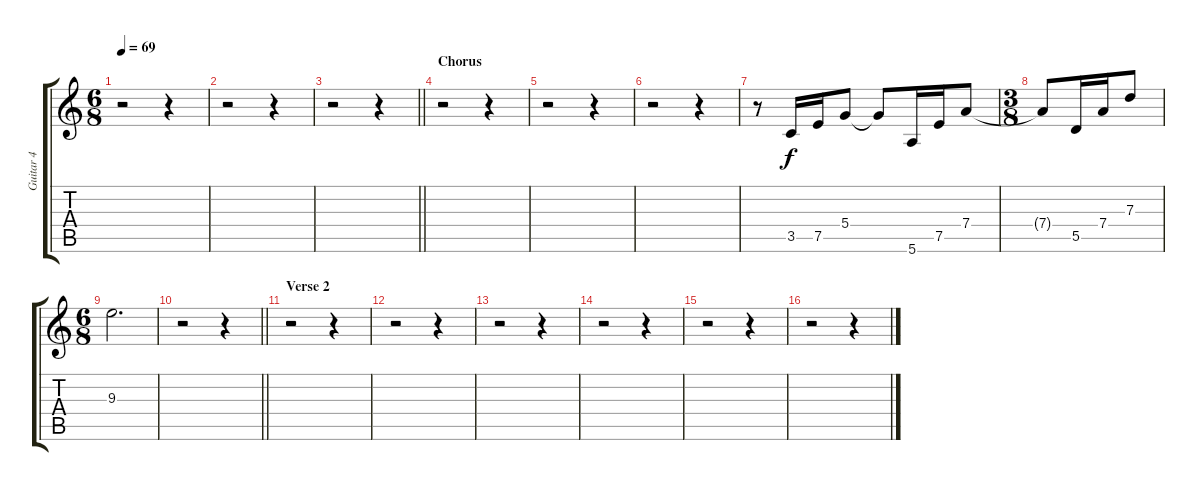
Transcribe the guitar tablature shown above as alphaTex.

\track ("Guitar 4" "Guitar 4") {instrument distortionguitar}
\staff {score tabs}
\tuning (E4 B3 G3 D3 A2 E2) {hide}
\ts (6 8)
\tempo 69
\clef g2
\ks c
r.2{dy f} r.4 |
r.2 r.4 |
\barLineRight lightlight
r.2 r.4 |
\section ("" "Chorus")
r.2 r.4 |
r.2 r.4 |
r.2 r.4 |
r.8 3.5.16 7.5.16 5.4.8 5.4{t}.8 5.6.16 7.5.16 7.4.8 |
\ts (3 8)
7.4{t}.8 5.5.16 7.4.16 7.3.8 |
\ts (6 8)
9.3.2{d} |
\barLineRight lightlight
r.2 r.4 |
\section ("" "Verse 2")
r.2 r.4 |
r.2 r.4 |
r.2 r.4 |
r.2 r.4 |
r.2 r.4 |
r.2 r.4
